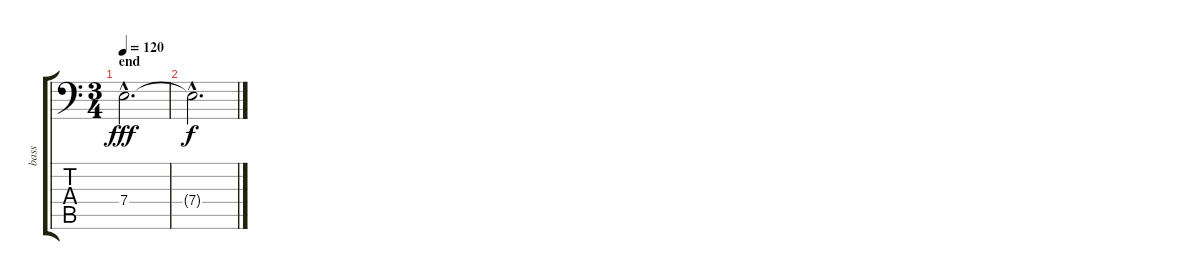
\track ("bass" "bass") {instrument electricbassfinger}
\staff {score tabs}
\tuning (C3 G2 D2 A1 E1 B0) {hide}
\ts (3 4)
\section ("" "end")
\tempo 120
\clef f4
\ks c
7.4{hac}.2{d dy fff} |
7.4{hac t}.2{d dy f}
